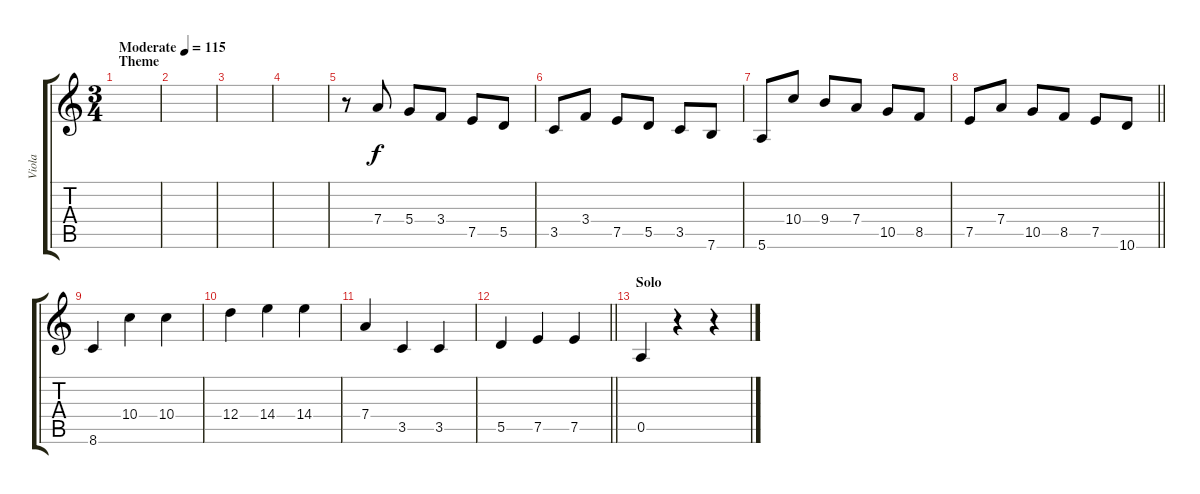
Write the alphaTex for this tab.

\track ("Viola" "Viola") {instrument overdrivenguitar}
\staff {score tabs}
\tuning (E4 B3 G3 D3 A2 E2) {hide}
\ts (3 4)
\section ("" "Theme")
\tempo (115 "Moderate")
\clef g2
\ks aminor
|
|
|
|
r.8 7.4.8 5.4.8 3.4.8 7.5.8 5.5.8 |
3.5.8 3.4.8 7.5.8 5.5.8 3.5.8 7.6.8 |
5.6.8 10.4.8 9.4.8 7.4.8 10.5.8 8.5.8 |
\barLineRight lightlight
7.5.8 7.4.8 10.5.8 8.5.8 7.5.8 10.6.8 |
8.6.4 10.4.4 10.4.4 |
12.4.4 14.4.4 14.4.4 |
7.4.4 3.5.4 3.5.4 |
\barLineRight lightlight
5.5.4 7.5.4 7.5.4 |
\section ("" "Solo")
0.5.4 r.4 r.4
